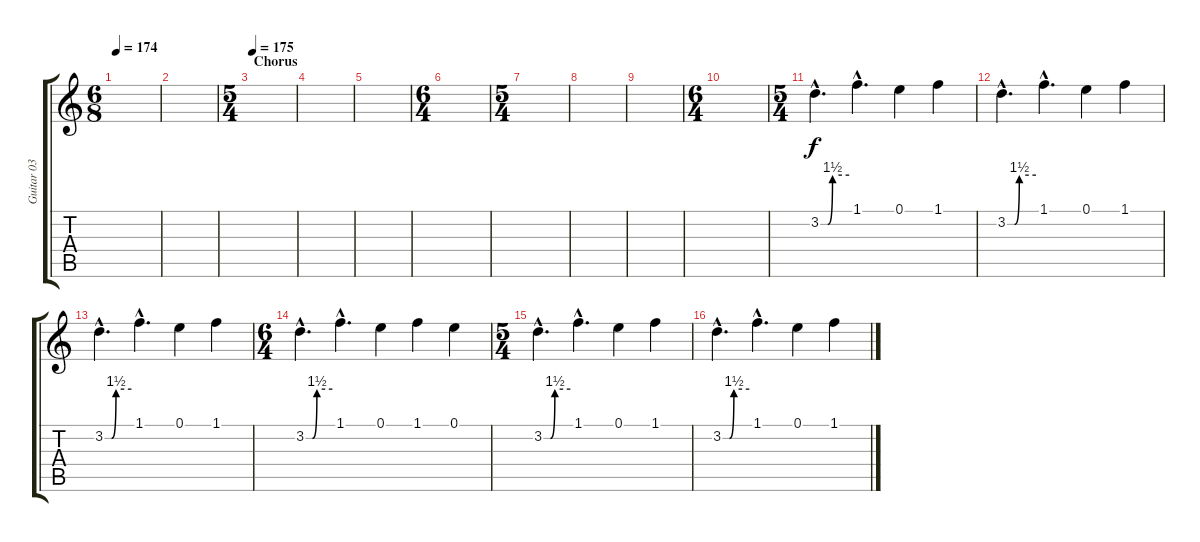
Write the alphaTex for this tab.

\track ("Guitar 03" "Guitar 03") {instrument distortionguitar}
\staff {score tabs}
\tuning (E4 B3 G3 D3 A2 D2) {hide}
\ts (6 8)
\tempo 174
\clef g2
\ks c
|
|
\ts (5 4)
\section ("" "Chorus")
\tempo 175
|
|
|
\ts (6 4)
|
\ts (5 4)
|
|
|
\ts (6 4)
|
\ts (5 4)
3.2{be (custom 0 0 15 0 25 6 60 6) hac}.4{d} 1.1{hac}.4{d} 0.1.4 1.1.4 |
3.2{be (custom 0 0 15 0 25 6 60 6) hac}.4{d} 1.1{hac}.4{d} 0.1.4 1.1.4 |
3.2{be (custom 0 0 15 0 25 6 60 6) hac}.4{d} 1.1{hac}.4{d} 0.1.4 1.1.4 |
\ts (6 4)
3.2{be (custom 0 0 15 0 25 6 60 6) hac}.4{d} 1.1{hac}.4{d} 0.1.4 1.1.4 0.1.4 |
\ts (5 4)
3.2{be (custom 0 0 15 0 25 6 60 6) hac}.4{d} 1.1{hac}.4{d} 0.1.4 1.1.4 |
3.2{be (custom 0 0 15 0 25 6 60 6) hac}.4{d} 1.1{hac}.4{d} 0.1.4 1.1.4
